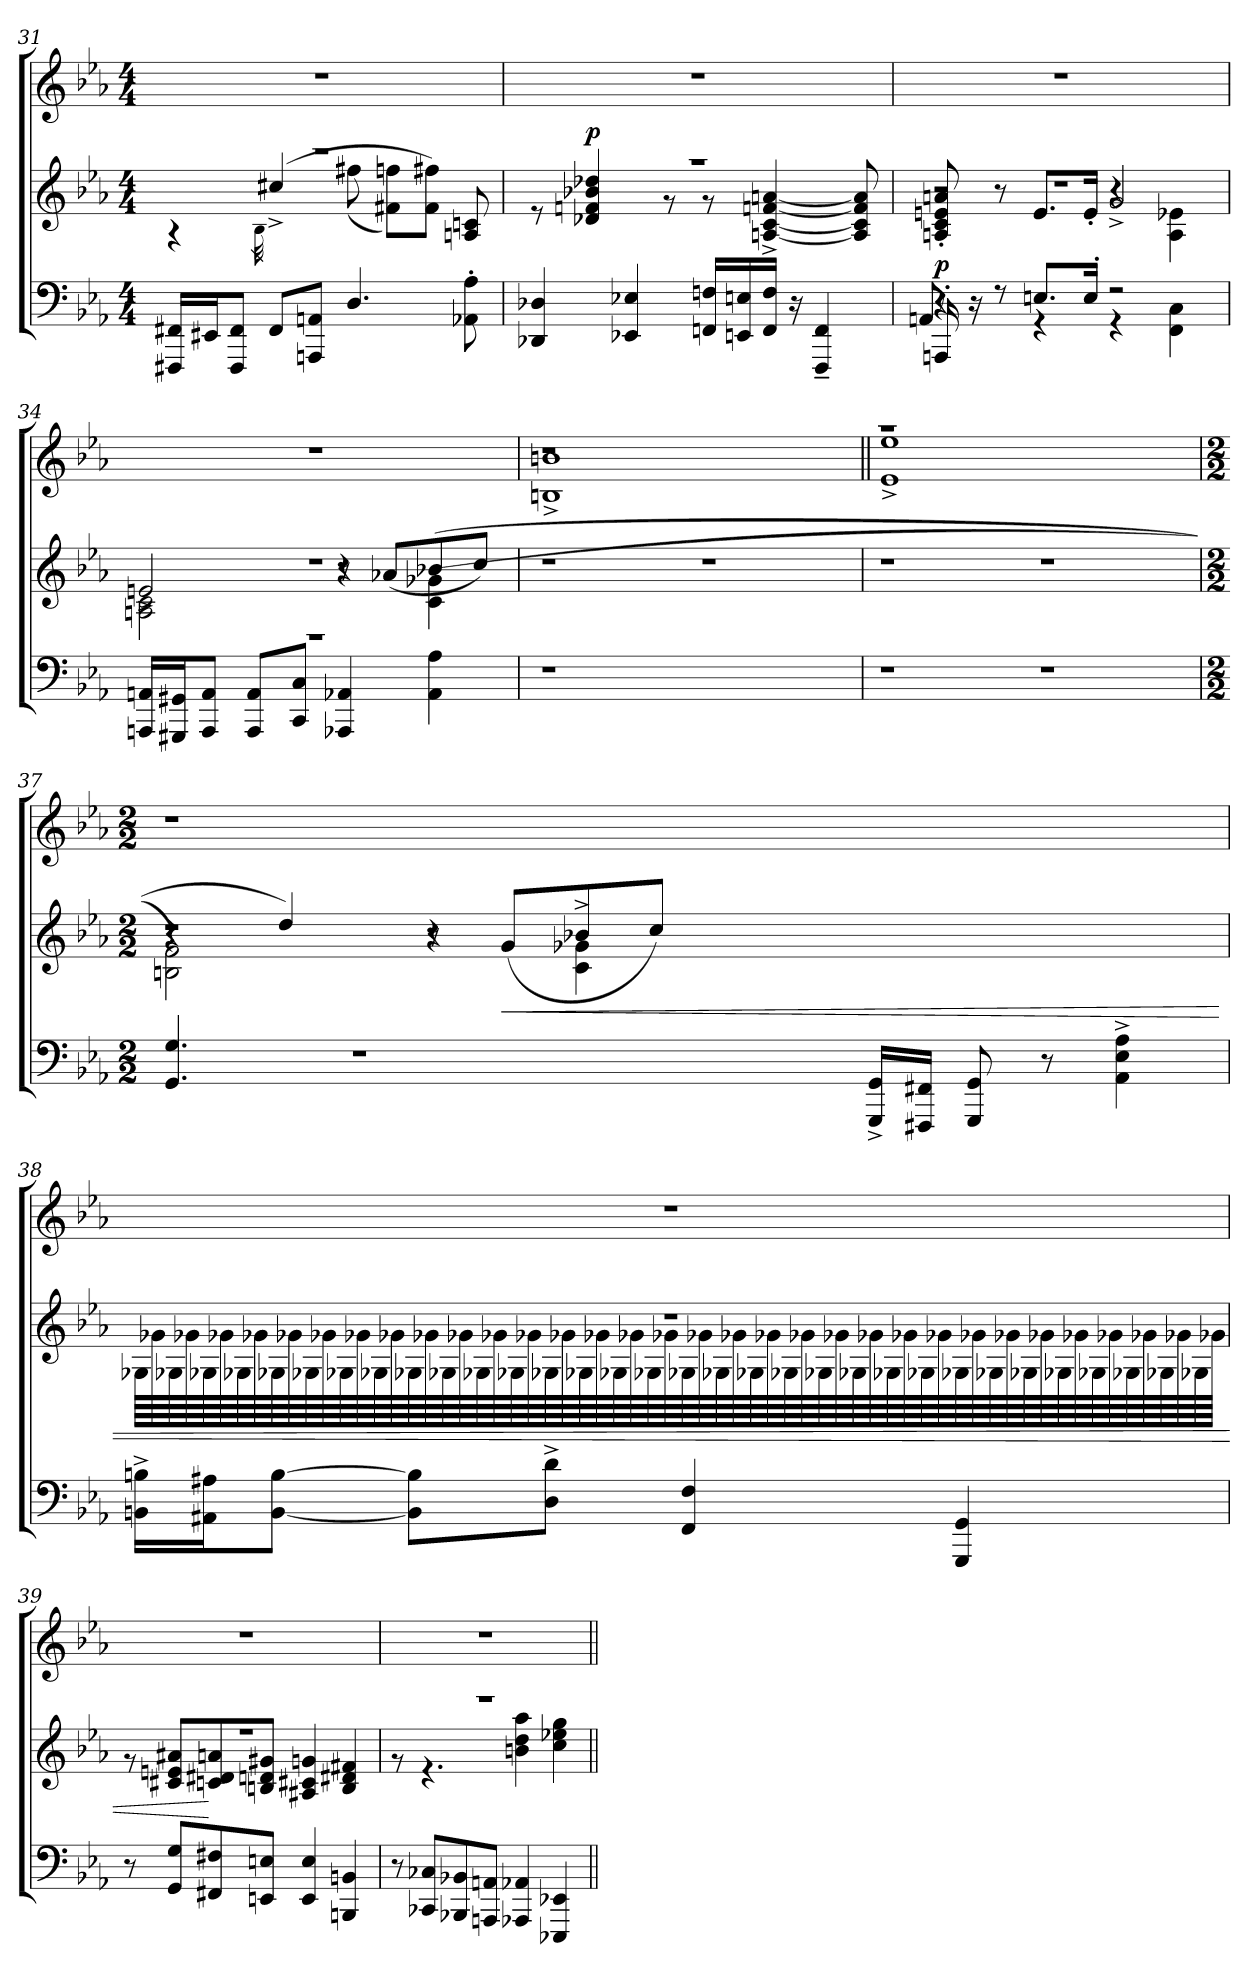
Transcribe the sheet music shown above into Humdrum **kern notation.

**kern	**kern	**dynam	**kern
*part2	*part2	*part2	*part1
*staff3	*staff2	*staff2/3	*staff1
*clefF4	*clefG2	*	*clefG2
*k[b-e-a-]	*k[b-e-a-]	*	*k[b-e-a-]
*M4/4	*M4/4	*	*M4/4
=31	=31	=31	=31
*	*^	*	*
16FFF#X/ 16FF#X/LL	1r	4r	.	1r
16EE#X/J	.	.	.	.
8FFF#/ 8FF#/J	.	.	.	.
.	.	32qB-\	.	.
8FF#/L	.	(>4cc#X^/	.	.
8AAAn/ 8AAn/J	.	.	.	.
4.D/	.	(>8ff#X\	.	.
.	.	8f#X\ 8ffn\L)	.	.
.	.	8f#\ 8ff#X\J)	.	.
8AA-X\' 8A-\'	.	8An/ 8cn/	.	.
=32	=32	=32	=32	=32
4DD-X/ 4D-X/	1r	8r	.	1r
!	!	!	!LO:DY:a	!
.	.	4d-X/ 4fn/ 4b-X/ 4dd-X/	p	.
4EE-X/ 4E-X/	.	.	.	.
.	.	8r	.	.
16FFn/ 16Fn/LL	.	8r	.	.
16EEn/ 16En/	.	.	.	.
16FF/ 16F/JJ	.	[4An/^ [4c/^ [4fn/^ [4an/^	.	.
16r	.	.	.	.
4FFF/~ 4FF/~	.	.	.	.
.	.	8A/] 8c/] 8f/] 8a/]	.	.
=33	=33	=33	=33	=33
*^	*	*^	*	*
*	*^	*	*	*	*	*
!	!	!	!	!	!	!LO:DY:a=2	!
16AAAn'/	4r	8AAn/	1r	8An/' 8c/' 8en/' 8an/'	2r	p	1r
16r	.	.	.	.	.	.	.
8r	.	2..ryy	.	8r	.	.	.
8.En/L	4r	.	.	8.e/L	.	.	.
16E'/Jk	.	.	.	16e'/Jk	.	.	.
2r	4r	.	.	2g^/	4r	.	.
.	4FF\ 4C\	.	.	.	4A\ 4e-X\	.	.
*	*v	*v	*	*	*	*	*
=34	=34	=34	=34	=34	=34	=34
1r	16AAAn/ 16AAn/LL	1r	2en^/	2An\ 2c\	.	1r
.	16GGG#X/ 16GG#X/J	.	.	.	.	.
.	8AAA/ 8AA/J	.	.	.	.	.
.	8AAA/ 8AA/L	.	.	.	.	.
.	8CC/ 8C/J	.	.	.	.	.
.	4AAA-X/ 4AA-X/	.	8r	4r	.	.
.	.	.	(>8a-X/L	.	.	.
.	4AA-\ 4A-\	.	8b-X/	(<(<4c\ 4g-X\	.	.
.	.	.	8cc/J)	.	.	.
*v	*v	*	*	*	*	*
*	*v	*v	*v	*	*
=35	=35	=35	=35
*	*	*	*^
1r	1r	.	1r	1Bn^ 1bn^
1ryy	1r	.	1ryy	1ryy
=36	=36	=36||	=36||	=36||
1r	1r	.	1r	1e-^ 1ee-^
1r	1r	.	1ryy	1ryy
*	*	*	*v	*v
=37	=37	=37	=37
*M2/2	*M2/2	*	*M2/2
*	*^	*	*
*	*	*^	*	*
4.GG/ 4.G/	1r	4r	2Bn\' 2f\')	.	1r
.	.	4dd/)	.	.	.
1r	.	.	.	.	.
.	.	8r	4r	.	.
!	!	!	!	!LO:HP:b	!
.	.	(>8g/L	.	<	.
.	.	8b-X/	4c\^ 4g-X\^	.	.
.	.	8cc/J)	.	.	.
.	1ryy	1ryy	1ryy	.	1ryy
16GGG/^ 16GG/^LL	.	.	.	.	.
16FFF#X/ 16FF#X/JJ	.	.	.	.	.
8GGG/ 8GG/	.	.	.	.	.
8r	.	.	.	.	.
4AA-\^ 4E-\^ 4A-\^	.	.	.	.	.
*	*	*v	*v	*	*
=38	=38	=38	=38	=38
*	*tremolo	*	*	*
16BBn\^ 16Bn\^LL	1r	64G-XLLLL	.	1r
.	.	64g-X	.	.
.	.	64G-X	.	.
.	.	64g-X	.	.
16AA#X\ 16A#X\J	.	64G-X	.	.
.	.	64g-X	.	.
.	.	64G-X	.	.
.	.	64g-X	.	.
[8BB\ [8B\J	.	64G-X	.	.
.	.	64g-X	.	.
.	.	64G-X	.	.
.	.	64g-X	.	.
.	.	64G-X	.	.
.	.	64g-X	.	.
.	.	64G-X	.	.
.	.	64g-X	.	.
8BB\] 8B\]L	.	64G-X	.	.
.	.	64g-X	.	.
.	.	64G-X	.	.
.	.	64g-X	.	.
.	.	64G-X	.	.
.	.	64g-X	.	.
.	.	64G-X	.	.
.	.	64g-X	.	.
8D\^ 8d\^J	.	64G-X	.	.
.	.	64g-X	.	.
.	.	64G-X	.	.
.	.	64g-X	.	.
.	.	64G-X	.	.
.	.	64g-X	.	.
.	.	64G-X	.	.
.	.	64g-X	.	.
4FF/ 4F/	.	64G-X	.	.
.	.	64g-X	.	.
.	.	64G-X	.	.
.	.	64g-X	.	.
.	.	64G-X	.	.
.	.	64g-X	.	.
.	.	64G-X	.	.
.	.	64g-X	.	.
.	.	64G-X	.	.
.	.	64g-X	.	.
.	.	64G-X	.	.
.	.	64g-X	.	.
.	.	64G-X	.	.
.	.	64g-X	.	.
.	.	64G-X	.	.
.	.	64g-X	.	.
4GGG/ 4GG/	.	64G-X	.	.
.	.	64g-X	.	.
.	.	64G-X	.	.
.	.	64g-X	.	.
.	.	64G-X	.	.
.	.	64g-X	.	.
.	.	64G-X	.	.
.	.	64g-X	.	.
.	.	64G-X	.	.
.	.	64g-X	.	.
.	.	64G-X	.	.
.	.	64g-X	.	.
.	.	64G-X	.	.
.	.	64g-X	.	.
.	.	64G-X	.	.
.	.	64g-XJJJJ	.	.
*	*Xtremolo	*	*	*
=39	=39	=39	=39	=39
8r	1r	8r	.	1r
.	.	.	.	.
.	.	.	.	.
.	.	.	.	.
.	.	.	.	.
.	.	.	.	.
.	.	.	.	.
.	.	.	.	.
8GG/ 8G/L	.	(<8c#X/ 8en/ 8a#X/L	.	.
.	.	.	.	.
.	.	.	.	.
.	.	.	.	.
.	.	.	.	.
.	.	.	.	.
.	.	.	.	.
.	.	.	.	.
8FF#X/ 8F#X/	.	8cn/ 8d#X/ 8an/	[	.
.	.	.	.	.
.	.	.	.	.
.	.	.	.	.
.	.	.	.	.
.	.	.	.	.
.	.	.	.	.
.	.	.	.	.
8EEn/ 8En/J	.	8Bn/ 8dn/ 8g#X/J	.	.
.	.	.	.	.
.	.	.	.	.
.	.	.	.	.
.	.	.	.	.
.	.	.	.	.
.	.	.	.	.
.	.	.	.	.
4EE/ 4E/	.	4A#X/ 4c#X/ 4gn/	.	.
4BBBn/ 4BBn/	.	4B/ 4d#X/ 4f#X/	.	.
=40	=40	=40	=40	=40
8r	1r	8r	.	1r
8CC-X/ 8C-X/L	.	4.r	.	.
8BBB-X/ 8BB-X/	.	.	.	.
8AAAn/ 8AAn/J	.	.	.	.
4AAA-X/ 4AA-X/	.	4bn\ 4dd\ 4aa-\	.	.
4EEE-X/ 4EE-X/)	.	4cc\ 4ee-X\ 4gg\	.	.
*	*v	*v	*	*
=||	=||	=||	=||
*-	*-	*-	*-
